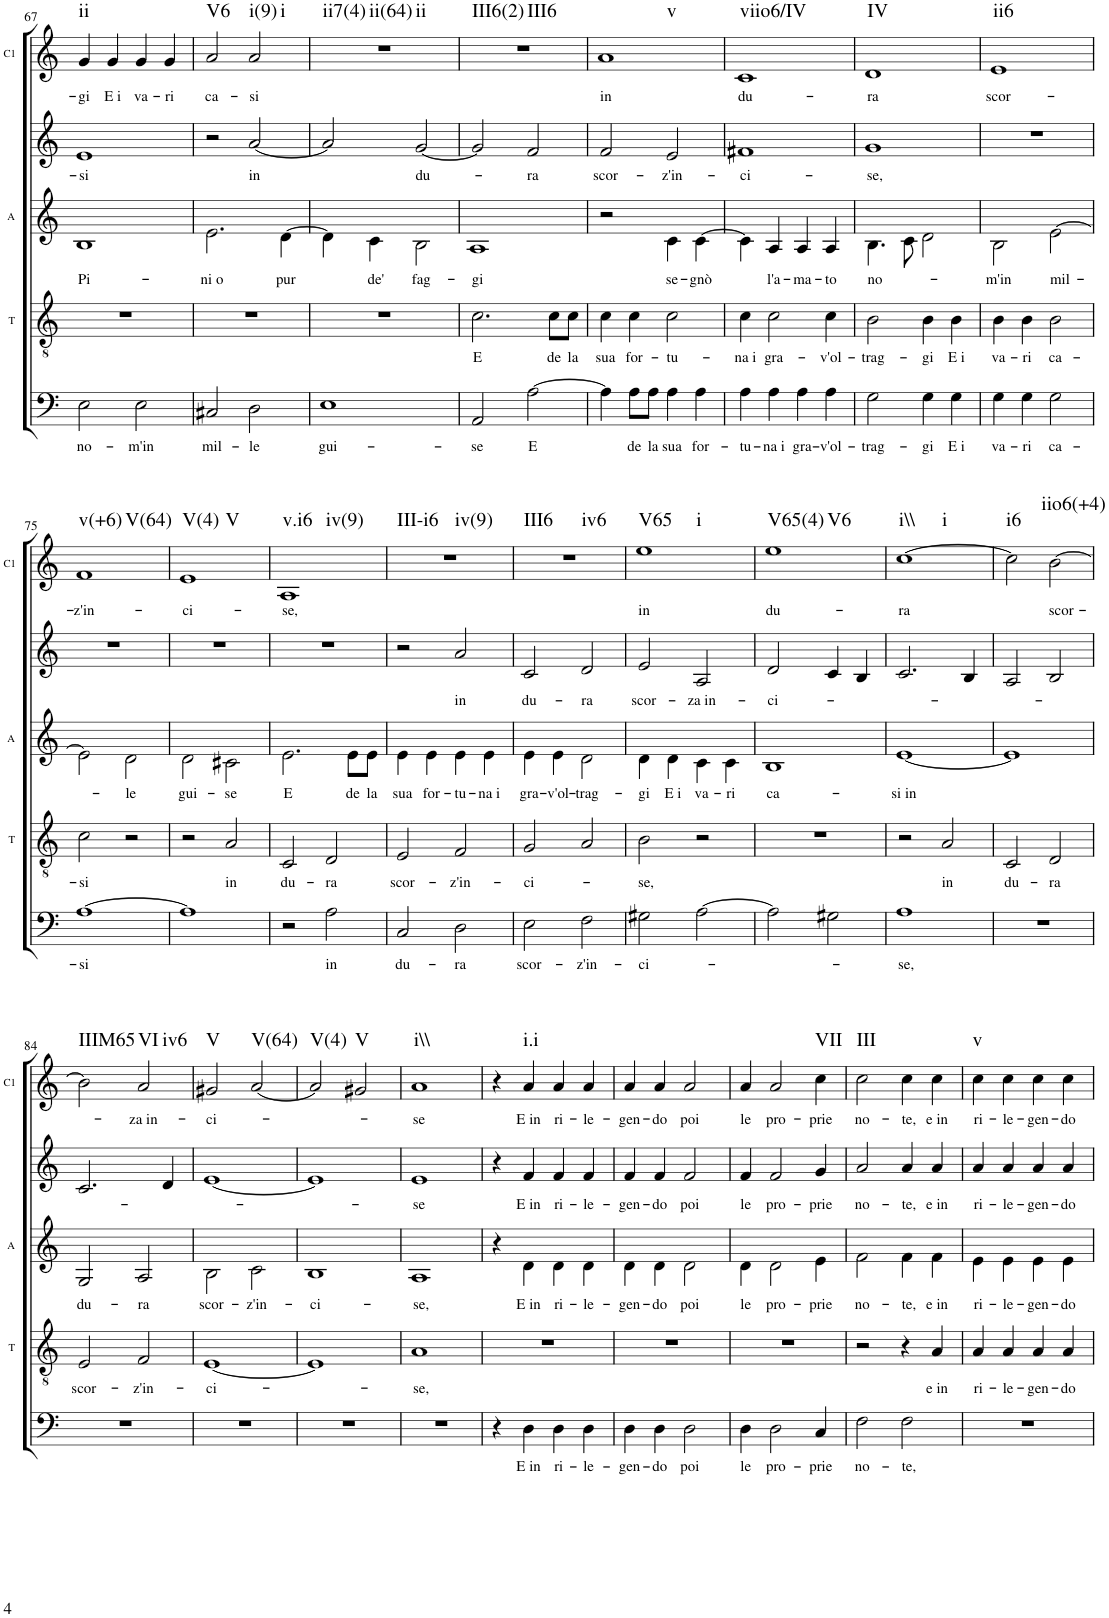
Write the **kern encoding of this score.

**kern	**text	**kern	**text	**kern	**text	**kern	**text	**kern	**text	**harte
*part5	*part5	*part4	*part4	*part3	*part3	*part2	*part2	*part1	*part1	*part1
*staff5	*staff5	*staff4	*staff4	*staff3	*staff3	*staff2	*staff2	*staff1	*staff1	*
*	*	*I"T	*	*I"A	*	*	*	*I"C1	*	*
*	*	*I'T	*	*I'A	*	*	*	*I'C1	*	*
!!LO:PB:g=z
*clefF4	*	*clefGv2	*	*clefG2	*	*clefG2	*	*clefG2	*	*
*k[]	*	*k[]	*	*k[]	*	*k[]	*	*k[]	*	*
*M4/4	*	*M4/4	*	*M4/4	*	*M4/4	*	*M4/4	*	*
*met(c)	*	*met(c)	*	*met(c)	*	*met(c)	*	*met(c)	*	*
=67	=67	=67	=67	=67	=67	=67	=67	=67	=67	=67
!	!LO:LY:b	!	!	!	!LO:LY:b	!	!LO:LY:b	!	!LO:LY:b	!LO:H:kt=ii
2E\	no-	1r	.	1B	Pi-	1e	-si	4g/	-gi	N
!	!	!	!	!	!	!	!	!	!LO:LY:b	!
.	.	.	.	.	.	.	.	4g/	E i	.
!	!LO:LY:b	!	!	!	!	!	!	!	!LO:LY:b	!
2E\	-m'in	.	.	.	.	.	.	4g/	va-	.
!	!	!	!	!	!	!	!	!	!LO:LY:b	!
.	.	.	.	.	.	.	.	4g/	-ri	.
=68	=68	=68	=68	=68	=68	=68	=68	=68	=68	=68
!	!LO:LY:b	!	!	!	!LO:LY:b	!	!	!	!LO:LY:b	!LO:H:kt=V6
2C#X/	mil-	1r	.	2.e\	ni o	2r	.	2a/	ca-	N
!	!LO:LY:b	!	!	!	!	!	!LO:LY:b	!	!LO:LY:b	!LO:H:n=1:kt=i(9)
!	!	!	!	!	!	!	!	!	!	!LO:H:n=2:kt=i
2D\	-le	.	.	.	.	[2a/	in	2a/	-si	N N
!	!	!	!	!	!LO:LY:b	!	!	!	!	!
.	.	.	.	[4d\	pur	.	.	.	.	.
=69	=69	=69	=69	=69	=69	=69	=69	=69	=69	=69
!	!LO:LY:b	!	!	!	!	!	!	!	!	!LO:H:n=1:kt=ii7(4)
!	!	!	!	!	!	!	!	!	!	!LO:H:n=2:kt=ii(64)
!	!	!	!	!	!	!	!	!	!	!LO:H:n=3:kt=ii
1E	gui-	1r	.	4d\]	.	2a/]	.	1r	.	N N N
!	!	!	!	!	!LO:LY:b	!	!	!	!	!
.	.	.	.	4c\	de'	.	.	.	.	.
!	!	!	!	!	!LO:LY:b	!	!LO:LY:b	!	!	!
.	.	.	.	2B\	fag-	[2g/	du-	.	.	.
=70	=70	=70	=70	=70	=70	=70	=70	=70	=70	=70
!	!LO:LY:b	!	!LO:LY:b	!	!LO:LY:b	!	!	!	!	!LO:H:n=1:kt=III6(2)
!	!	!	!	!	!	!	!	!	!	!LO:H:n=2:kt=III6
2AA/	-se	2.c\	E	1A	-gi	2g/]	.	1r	.	N N
!	!LO:LY:b	!	!	!	!	!	!LO:LY:b	!	!	!
[2A\	E	.	.	.	.	2f/	-ra	.	.	.
!	!	!	!LO:LY:b	!	!	!	!	!	!	!
.	.	8c\L	de	.	.	.	.	.	.	.
!	!	!	!LO:LY:b	!	!	!	!	!	!	!
.	.	8c\J	la	.	.	.	.	.	.	.
=71	=71	=71	=71	=71	=71	=71	=71	=71	=71	=71
!	!	!	!LO:LY:b	!	!	!	!LO:LY:b	!	!LO:LY:b	!LO:H:kt=v
4A\]	.	4c\	sua	2r	.	2f/	scor-	1a	in	N
!	!LO:LY:b	!	!LO:LY:b	!	!	!	!	!	!	!
8A\L	de	4c\	for-	.	.	.	.	.	.	.
!	!LO:LY:b	!	!	!	!	!	!	!	!	!
8A\J	la	.	.	.	.	.	.	.	.	.
!	!LO:LY:b	!	!LO:LY:b	!	!LO:LY:b	!	!LO:LY:b	!	!	!
4A\	sua	2c\	-tu-	4c\	se-	2e/	-z'in-	.	.	.
!	!LO:LY:b	!	!	!	!LO:LY:b	!	!	!	!	!
4A\	for-	.	.	[4c\	-gnò	.	.	.	.	.
=72	=72	=72	=72	=72	=72	=72	=72	=72	=72	=72
!	!LO:LY:b	!	!LO:LY:b	!	!	!	!LO:LY:b	!	!LO:LY:b	!LO:H:kt=viio6/IV
4A\	-tu-	4c\	na i	4c\]	.	1f#X	-ci-	1c	du-	N
!	!LO:LY:b	!	!LO:LY:b	!	!LO:LY:b	!	!	!	!	!
4A\	na i	2c\	gra-	4A/	l'a-	.	.	.	.	.
!	!LO:LY:b	!	!	!	!LO:LY:b	!	!	!	!	!
4A\	gra-	.	.	4A/	-ma-	.	.	.	.	.
!	!LO:LY:b	!	!LO:LY:b	!	!LO:LY:b	!	!	!	!	!
4A\	-v'ol-	4c\	-v'ol-	4A/	-to	.	.	.	.	.
=73	=73	=73	=73	=73	=73	=73	=73	=73	=73	=73
!	!LO:LY:b	!	!LO:LY:b	!	!LO:LY:b	!	!LO:LY:b	!	!LO:LY:b	!LO:H:kt=IV
2G\	-trag-	2B\	-trag-	4.B\	no-	1g	-se,	1d	-ra	N
.	.	.	.	8c\	.	.	.	.	.	.
!	!LO:LY:b	!	!LO:LY:b	!	!	!	!	!	!	!
4G\	-gi	4B\	-gi	2d\	.	.	.	.	.	.
!	!LO:LY:b	!	!LO:LY:b	!	!	!	!	!	!	!
4G\	E i	4B\	E i	.	.	.	.	.	.	.
=74	=74	=74	=74	=74	=74	=74	=74	=74	=74	=74
!	!LO:LY:b	!	!LO:LY:b	!	!LO:LY:b	!	!	!	!LO:LY:b	!LO:H:kt=ii6
4G\	va-	4B\	va-	2B\	-m'in	1r	.	1e	scor-	N
!	!LO:LY:b	!	!LO:LY:b	!	!	!	!	!	!	!
4G\	-ri	4B\	-ri	.	.	.	.	.	.	.
!	!LO:LY:b	!	!LO:LY:b	!	!LO:LY:b	!	!	!	!	!
2G\	ca-	2B\	ca-	[2e\	mil-	.	.	.	.	.
!!LO:LB:g=z
=75	=75	=75	=75	=75	=75	=75	=75	=75	=75	=75
!	!LO:LY:b	!	!LO:LY:b	!	!	!	!	!	!LO:LY:b	!LO:H:n=1:kt=v(+6)
!	!	!	!	!	!	!	!	!	!	!LO:H:n=2:kt=V(64)
[1A	-si	2c\	-si	2e\]	.	1r	.	1f	-z'in-	N N
!	!	!	!	!	!LO:LY:b	!	!	!	!	!
.	.	2r	.	2d\	-le	.	.	.	.	.
=76	=76	=76	=76	=76	=76	=76	=76	=76	=76	=76
!	!	!	!	!	!LO:LY:b	!	!	!	!LO:LY:b	!LO:H:n=1:kt=V(4)
!	!	!	!	!	!	!	!	!	!	!LO:H:n=2:kt=V
1A]	.	2r	.	2d\	gui-	1r	.	1e	-ci-	N N
!	!	!	!LO:LY:b	!	!LO:LY:b	!	!	!	!	!
.	.	2A/	in	2c#X\	-se	.	.	.	.	.
=77	=77	=77	=77	=77	=77	=77	=77	=77	=77	=77
!	!	!	!LO:LY:b	!	!LO:LY:b	!	!	!	!LO:LY:b	!LO:H:n=1:kt=v.i6
!	!	!	!	!	!	!	!	!	!	!LO:H:n=2:kt=iv(9)
2r	.	2C/	du-	2.e\	E	1r	.	1A	-se,	N N
!	!LO:LY:b	!	!LO:LY:b	!	!	!	!	!	!	!
2A\	in	2D/	-ra	.	.	.	.	.	.	.
!	!	!	!	!	!LO:LY:b	!	!	!	!	!
.	.	.	.	8e\L	de	.	.	.	.	.
!	!	!	!	!	!LO:LY:b	!	!	!	!	!
.	.	.	.	8e\J	la	.	.	.	.	.
=78	=78	=78	=78	=78	=78	=78	=78	=78	=78	=78
!	!LO:LY:b	!	!LO:LY:b	!	!LO:LY:b	!	!	!	!	!LO:H:n=1:kt=III-i6
!	!	!	!	!	!	!	!	!	!	!LO:H:n=2:kt=iv(9)
2C/	du-	2E/	scor-	4e\	sua	2r	.	1r	.	N N
!	!	!	!	!	!LO:LY:b	!	!	!	!	!
.	.	.	.	4e\	for-	.	.	.	.	.
!	!LO:LY:b	!	!LO:LY:b	!	!LO:LY:b	!	!LO:LY:b	!	!	!
2D\	-ra	2F/	-z'in-	4e\	-tu-	2a/	in	.	.	.
!	!	!	!	!	!LO:LY:b	!	!	!	!	!
.	.	.	.	4e\	na i	.	.	.	.	.
=79	=79	=79	=79	=79	=79	=79	=79	=79	=79	=79
!	!LO:LY:b	!	!LO:LY:b	!	!LO:LY:b	!	!LO:LY:b	!	!	!LO:H:n=1:kt=III6
!	!	!	!	!	!	!	!	!	!	!LO:H:n=2:kt=iv6
2E\	scor-	2G/	-ci-	4e\	gra-	2c/	du-	1r	.	N N
!	!	!	!	!	!LO:LY:b	!	!	!	!	!
.	.	.	.	4e\	-v'ol-	.	.	.	.	.
!	!LO:LY:b	!	!	!	!LO:LY:b	!	!LO:LY:b	!	!	!
2F\	-z'in-	2A/	.	2d\	-trag-	2d/	-ra	.	.	.
=80	=80	=80	=80	=80	=80	=80	=80	=80	=80	=80
!	!LO:LY:b	!	!LO:LY:b	!	!LO:LY:b	!	!LO:LY:b	!	!LO:LY:b	!LO:H:n=1:kt=V65
!	!	!	!	!	!	!	!	!	!	!LO:H:n=2:kt=i
2G#X\	-ci-	2B\	-se,	4d\	-gi	2e/	scor-	1ee	in	N N
!	!	!	!	!	!LO:LY:b	!	!	!	!	!
.	.	.	.	4d\	E i	.	.	.	.	.
!	!	!	!	!	!LO:LY:b	!	!LO:LY:b	!	!	!
[2A\	.	2r	.	4c\	va-	2A/	za in-	.	.	.
!	!	!	!	!	!LO:LY:b	!	!	!	!	!
.	.	.	.	4c\	-ri	.	.	.	.	.
=81	=81	=81	=81	=81	=81	=81	=81	=81	=81	=81
!	!	!	!	!	!LO:LY:b	!	!LO:LY:b	!	!LO:LY:b	!LO:H:n=1:kt=V65(4)
!	!	!	!	!	!	!	!	!	!	!LO:H:n=2:kt=V6
2A\]	.	1r	.	1B	ca-	2d/	-ci-	1ee	du-	N N
2G#X\	.	.	.	.	.	4c/	.	.	.	.
.	.	.	.	.	.	4B/	.	.	.	.
=82	=82	=82	=82	=82	=82	=82	=82	=82	=82	=82
!	!LO:LY:b	!	!	!	!LO:LY:b	!	!	!	!LO:LY:b	!LO:H:n=1:kt=i\\
!	!	!	!	!	!	!	!	!	!	!LO:H:n=2:kt=i
1A	-se,	2r	.	[1e	si in	2.c/	.	[1cc	-ra	N N
!	!	!	!LO:LY:b	!	!	!	!	!	!	!
.	.	2A/	in	.	.	.	.	.	.	.
.	.	.	.	.	.	4B/	.	.	.	.
=83	=83	=83	=83	=83	=83	=83	=83	=83	=83	=83
!	!	!	!LO:LY:b	!	!	!	!	!	!	!LO:H:kt=i6
1r	.	2C/	du-	1e]	.	2A/	.	2cc\]	.	N
!	!	!	!LO:LY:b	!	!	!	!	!	!LO:LY:b	!LO:H:kt=iio6(+4)
.	.	2D/	-ra	.	.	2B/	.	[2b\	scor-	N
!!LO:LB:g=z
=84	=84	=84	=84	=84	=84	=84	=84	=84	=84	=84
!	!	!	!LO:LY:b	!	!LO:LY:b	!	!	!	!	!LO:H:kt=IIIM65
1r	.	2E/	scor-	2G/	du-	2.c/	.	2b\]	.	N
!	!	!	!LO:LY:b	!	!LO:LY:b	!	!	!	!LO:LY:b	!LO:H:n=1:kt=VI
!	!	!	!	!	!	!	!	!	!	!LO:H:n=2:kt=iv6
.	.	2F/	-z'in-	2A/	-ra	.	.	2a/	za in-	N N
.	.	.	.	.	.	4d/	.	.	.	.
=85	=85	=85	=85	=85	=85	=85	=85	=85	=85	=85
!	!	!	!LO:LY:b	!	!LO:LY:b	!	!	!	!LO:LY:b	!LO:H:kt=V
1r	.	[1E	-ci-	2B\	scor-	[1e	.	2g#X/	-ci-	N
!	!	!	!	!	!LO:LY:b	!	!	!	!	!LO:H:kt=V(64)
.	.	.	.	2c\	-z'in-	.	.	[2a/	.	N
=86	=86	=86	=86	=86	=86	=86	=86	=86	=86	=86
!	!	!	!	!	!LO:LY:b	!	!	!	!	!LO:H:kt=V(4)
1r	.	1E]	.	1B	-ci-	1e]	.	2a/]	.	N
!	!	!	!	!	!	!	!	!	!	!LO:H:kt=V
.	.	.	.	.	.	.	.	2g#X/	.	N
=87	=87	=87	=87	=87	=87	=87	=87	=87	=87	=87
!	!	!	!LO:LY:b	!	!LO:LY:b	!	!LO:LY:b	!	!LO:LY:b	!LO:H:kt=i\\
1r	.	1A	-se,	1A	-se,	1e	-se	1a	-se	N
=88	=88	=88	=88	=88	=88	=88	=88	=88	=88	=88
4r	.	1r	.	4r	.	4r	.	4r	.	.
!	!LO:LY:b	!	!	!	!LO:LY:b	!	!LO:LY:b	!	!LO:LY:b	!LO:H:kt=i.i
4D\	E in	.	.	4d\	E in	4f/	E in	4a/	E in	N
!	!LO:LY:b	!	!	!	!LO:LY:b	!	!LO:LY:b	!	!LO:LY:b	!
4D\	ri-	.	.	4d\	ri-	4f/	ri-	4a/	ri-	.
!	!LO:LY:b	!	!	!	!LO:LY:b	!	!LO:LY:b	!	!LO:LY:b	!
4D\	-le-	.	.	4d\	-le-	4f/	-le-	4a/	-le-	.
=89	=89	=89	=89	=89	=89	=89	=89	=89	=89	=89
!	!LO:LY:b	!	!	!	!LO:LY:b	!	!LO:LY:b	!	!LO:LY:b	!
4D\	-gen-	1r	.	4d\	-gen-	4f/	-gen-	4a/	-gen-	.
!	!LO:LY:b	!	!	!	!LO:LY:b	!	!LO:LY:b	!	!LO:LY:b	!
4D\	-do	.	.	4d\	-do	4f/	-do	4a/	-do	.
!	!LO:LY:b	!	!	!	!LO:LY:b	!	!LO:LY:b	!	!LO:LY:b	!
2D\	poi	.	.	2d\	poi	2f/	poi	2a/	poi	.
=90	=90	=90	=90	=90	=90	=90	=90	=90	=90	=90
!	!LO:LY:b	!	!	!	!LO:LY:b	!	!LO:LY:b	!	!LO:LY:b	!
4D\	le	1r	.	4d\	le	4f/	le	4a/	le	.
!	!LO:LY:b	!	!	!	!LO:LY:b	!	!LO:LY:b	!	!LO:LY:b	!
2D\	pro-	.	.	2d\	pro-	2f/	pro-	2a/	pro-	.
!	!LO:LY:b	!	!	!	!LO:LY:b	!	!LO:LY:b	!	!LO:LY:b	!LO:H:kt=VII
4C/	-prie	.	.	4e\	-prie	4g/	-prie	4cc\	-prie	N
=91	=91	=91	=91	=91	=91	=91	=91	=91	=91	=91
!	!LO:LY:b	!	!	!	!LO:LY:b	!	!LO:LY:b	!	!LO:LY:b	!LO:H:kt=III
2F\	no-	2r	.	2f\	no-	2a/	no-	2cc\	no-	N
!	!LO:LY:b	!	!	!	!LO:LY:b	!	!LO:LY:b	!	!LO:LY:b	!
2F\	-te,	4r	.	4f\	-te,	4a/	-te,	4cc\	-te,	.
!	!	!	!LO:LY:b	!	!LO:LY:b	!	!LO:LY:b	!	!LO:LY:b	!
.	.	4A/	e in	4f\	e in	4a/	e in	4cc\	e in	.
=92	=92	=92	=92	=92	=92	=92	=92	=92	=92	=92
!	!	!	!LO:LY:b	!	!LO:LY:b	!	!LO:LY:b	!	!LO:LY:b	!LO:H:kt=v
1r	.	4A/	ri-	4e\	ri-	4a/	ri-	4cc\	ri-	N
!	!	!	!LO:LY:b	!	!LO:LY:b	!	!LO:LY:b	!	!LO:LY:b	!
.	.	4A/	-le-	4e\	-le-	4a/	-le-	4cc\	-le-	.
!	!	!	!LO:LY:b	!	!LO:LY:b	!	!LO:LY:b	!	!LO:LY:b	!
.	.	4A/	-gen-	4e\	-gen-	4a/	-gen-	4cc\	-gen-	.
!	!	!	!LO:LY:b	!	!LO:LY:b	!	!LO:LY:b	!	!LO:LY:b	!
.	.	4A/	-do	4e\	-do	4a/	-do	4cc\	-do	.
=	=	=	=	=	=	=	=	=	=	=
*-	*-	*-	*-	*-	*-	*-	*-	*-	*-	*-
